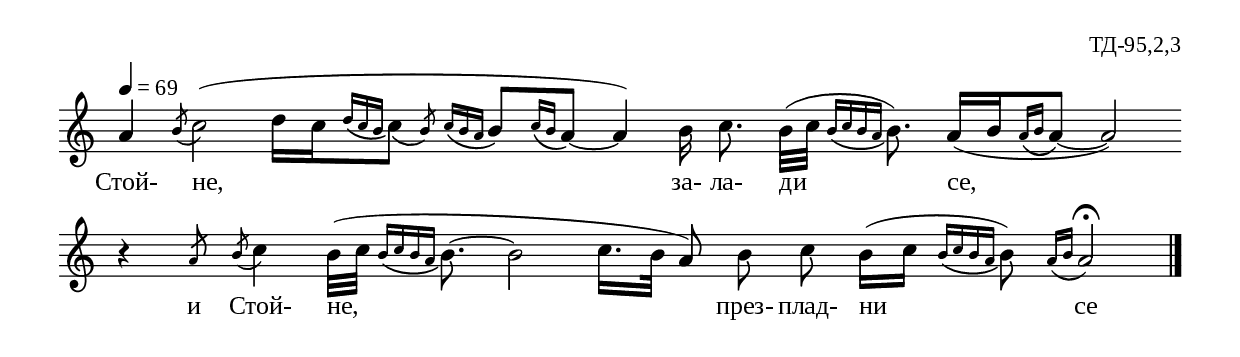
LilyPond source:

%{
TD_095_3_03
%}

\include "td-preamble.ly"

\score {
\relative c'' {
\tempo 4 = 69
%\time 5/16
\cadenzaOn
\phrasingSlurDown
a4 \acciaccatura b8 c2( d16[ c \grace { d16[\( c b] } \afterGrace c8\)]\( {\stdB b\) \stdE }
\grace { c16[\( b a] } b8[\) \grace { c16[\( b] } a8]\)~ a4) b16 c8.\noBeam
b32[( c] \grace { b16[\( c b a] } b8.\))
\bar ""
a16[( b \grace { a16[\( b] } a8]\)~ a2) \bar "" r4 \bar "" 
\iii a8
\acciaccatura b8 c4 b32[( c] \grace { b16[\( c b a] } b8.\)~ b2 c16.[ b32] a8) \bar ""
b\noBeam c
\bar ""
b16[( c] \grace { b[\( c b a] } b8\)) \acciaccatura { a16[ b] } a2\fermata
 \bar "|." 
}
\addlyrics { Стой- не, за- ла- ди се, и Стой- не, през- плад- ни се }
%
\layout {
     \context { 
	    \Staff \remove "Time_signature_engraver" } 
  indent = #0
  line-width = 190\mm
  ragged-right=##f
}
%
\midi { 
	\context {
		\Score
		tempoWholesPerMinute = #(ly:make-moment 69 4)
		}
	}
}
%
\header{
  opus = "ТД-95,2,3"
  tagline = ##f
}


